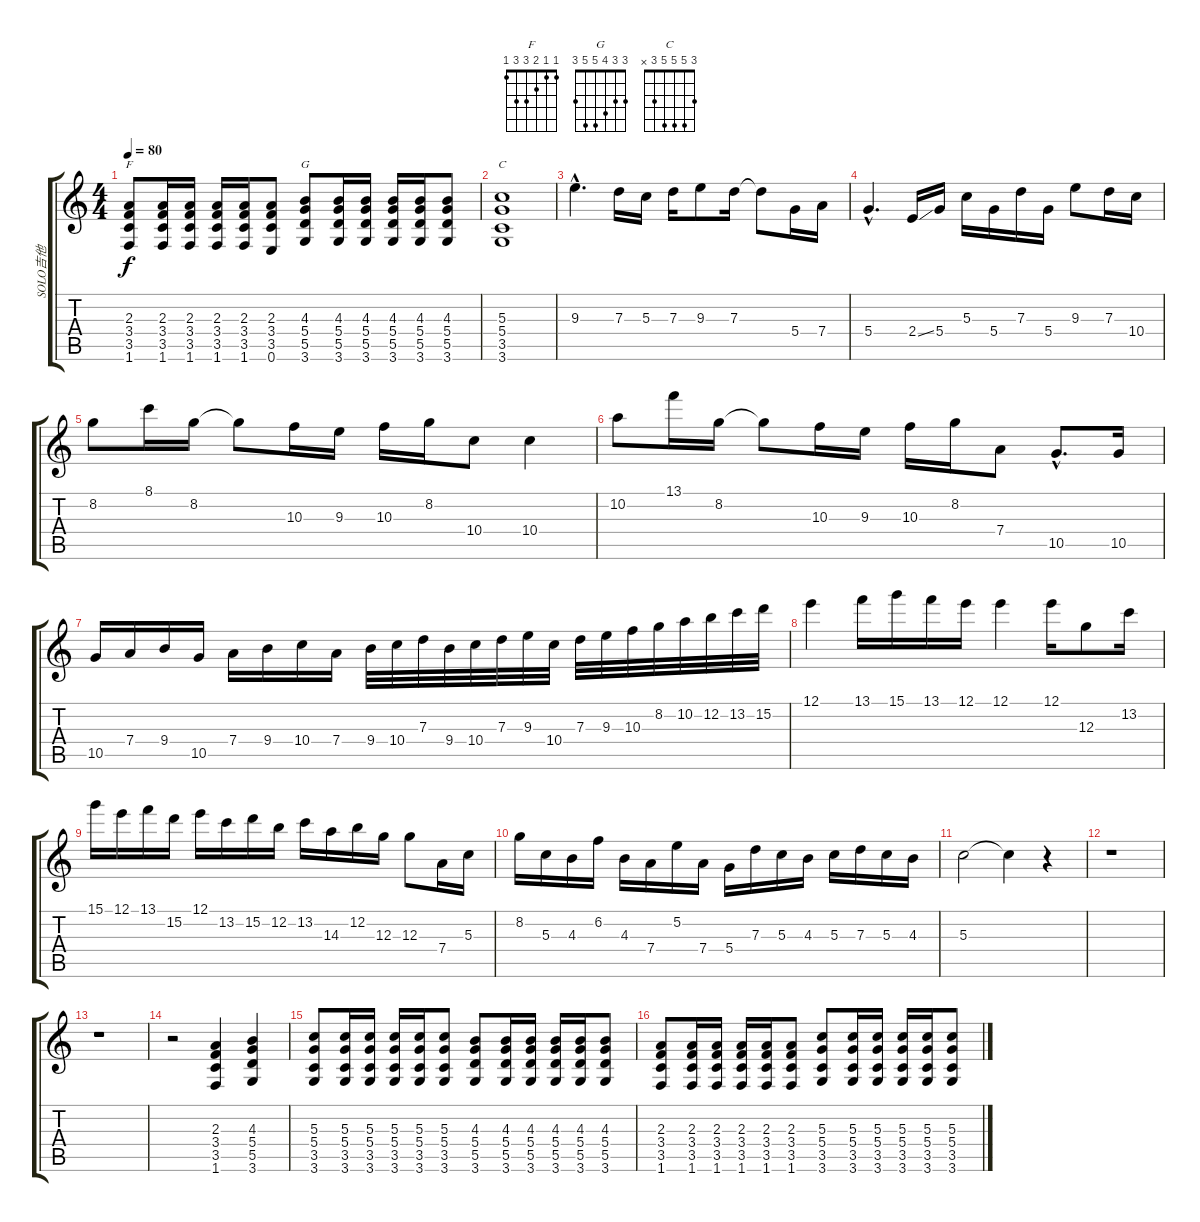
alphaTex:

\track ("SOLO吉他" "SOLO吉他") {instrument overdrivenguitar}
\staff {score tabs}
\tuning (E4 B3 G3 D3 A2 E2) {hide}
\chord ("F" 1 1 2 3 3 1)
\chord ("G" 3 3 4 5 5 3)
\chord ("C" 3 5 5 5 3 x)
\ts (4 4)
\tempo 80
\clef g2
\ks c
(2.3 3.4 3.5 1.6).8{ch "F" dy f} (2.3 3.4 3.5 1.6).16 (2.3 3.4 3.5 1.6).16 (2.3 3.4 3.5 1.6).16 (2.3 3.4 3.5 1.6).16 (2.3 3.4 3.5 0.6).8 (4.3 5.4 5.5 3.6).8{ch "G"} (4.3 5.4 5.5 3.6).16 (4.3 5.4 5.5 3.6).16 (4.3 5.4 5.5 3.6).16 (4.3 5.4 5.5 3.6).16 (4.3 5.4 5.5 3.6).8 |
(5.3 5.4 3.5 3.6).1{ch "C"} |
9.3{hac}.4{d volume 16} 7.3.16 5.3.16 7.3.16 9.3.8 7.3.16 7.3{t}.8 5.4.16 7.4.16 |
5.4{hac}.4{d} 2.4{ss}.16 5.4.16 5.3.16 5.4.16 7.3.16 5.4.16 9.3.8 7.3.16 10.4.16 |
8.2.8 8.1.16 8.2.16 8.2{t}.8 10.3.16 9.3.16 10.3.16 8.2.16 10.4.8 10.4.4 |
10.2.8 13.1.16 8.2.16 8.2{t}.8 10.3.16 9.3.16 10.3.16 8.2.16 7.4.8 10.5{hac}.8{d} 10.5.16 |
10.5.16 7.4.16 9.4.16 10.5.16 7.4.16 9.4.16 10.4.16 7.4.16 9.4.32 10.4.32 7.3.32 9.4.32 10.4.32 7.3.32 9.3.32 10.4.32 7.3.32 9.3.32 10.3.32 8.2.32 10.2.32 12.2.32 13.2.32 15.2.32 |
12.1.4 13.1.16 15.1.16 13.1.16 12.1.16 12.1.4 12.1.16 12.3.8 13.2.16 |
15.1.16 12.1.16 13.1.16 15.2.16 12.1.16 13.2.16 15.2.16 12.2.16 13.2.16 14.3.16 12.2.16 12.3.16 12.3.8 7.4.16 5.3.16 |
8.2.16 5.3.16 4.3.16 6.2.16 4.3.16 7.4.16 5.2.16 7.4.16 5.4.16 7.3.16 5.3.16 4.3.16 5.3.16 7.3.16 5.3.16 4.3.16 |
5.3.2 5.3{t}.4 r.4 |
r.1 |
r.1 |
r.2 (2.3 3.4 3.5 1.6).4{volume 10} (4.3 5.4 5.5 3.6).4 |
(5.3 5.4 3.5 3.6).8 (5.3 5.4 3.5 3.6).16 (5.3 5.4 3.5 3.6).16 (5.3 5.4 3.5 3.6).16 (5.3 5.4 3.5 3.6).16 (5.3 5.4 3.5 3.6).8 (4.3 5.4 5.5 3.6).8 (4.3 5.4 5.5 3.6).16 (4.3 5.4 5.5 3.6).16 (4.3 5.4 5.5 3.6).16 (4.3 5.4 5.5 3.6).16 (4.3 5.4 5.5 3.6).8 |
(2.3 3.4 3.5 1.6).8 (2.3 3.4 3.5 1.6).16 (2.3 3.4 3.5 1.6).16 (2.3 3.4 3.5 1.6).16 (2.3 3.4 3.5 1.6).16 (2.3 3.4 3.5 1.6).8 (5.3 5.4 3.5 3.6).8 (5.3 5.4 3.5 3.6).16 (5.3 5.4 3.5 3.6).16 (5.3 5.4 3.5 3.6).16 (5.3 5.4 3.5 3.6).16 (5.3 5.4 3.5 3.6).8
